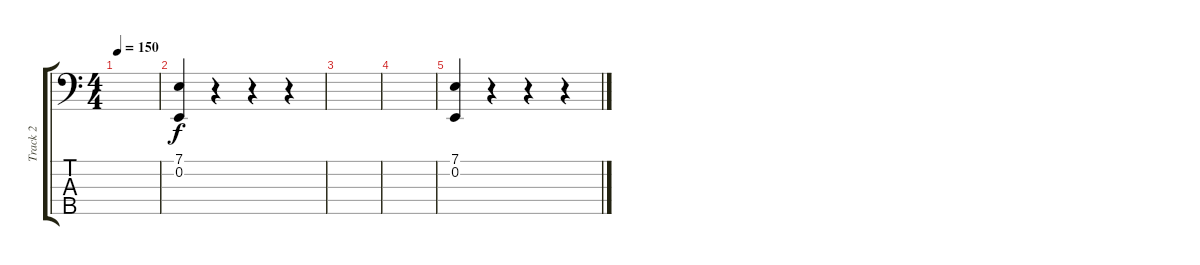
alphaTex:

\track ("Track 2" "Track 2") {instrument acousticgrandpiano}
\staff {score tabs}
\tuning (A2 E2 B1 Gb1 B0) {hide}
\ts (4 4)
\tempo 150
\clef f4
\ks c
|
(7.1 0.2).4 r.4 r.4 r.4 |
|
|
(7.1 0.2).4 r.4 r.4 r.4
